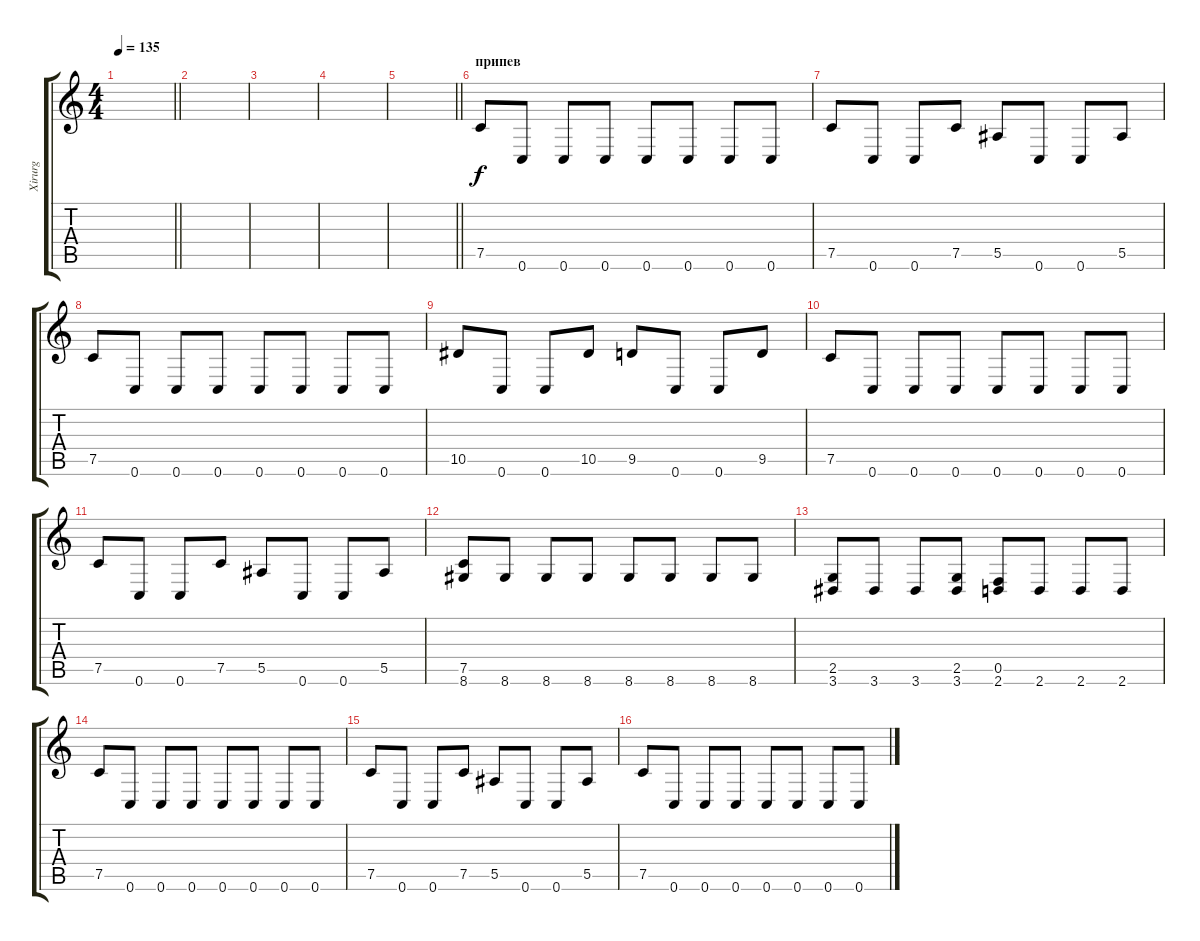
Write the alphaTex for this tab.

\track ("Xirurg" "Xirurg") {instrument distortionguitar}
\staff {score tabs}
\tuning (C4 G3 Eb3 Bb2 F2 C2) {hide}
\ts (4 4)
\tempo 135
\clef g2
\barLineRight lightlight
\ks c
|
|
|
|
\barLineRight lightlight
|
\section ("" "припев")
7.5.8 0.6.8 0.6.8 0.6.8 0.6.8 0.6.8 0.6.8 0.6.8 |
7.5.8 0.6.8 0.6.8 7.5.8 5.5.8 0.6.8 0.6.8 5.5.8 |
7.5.8 0.6.8 0.6.8 0.6.8 0.6.8 0.6.8 0.6.8 0.6.8 |
10.5.8 0.6.8 0.6.8 10.5.8 9.5.8 0.6.8 0.6.8 9.5.8 |
7.5.8 0.6.8 0.6.8 0.6.8 0.6.8 0.6.8 0.6.8 0.6.8 |
7.5.8 0.6.8 0.6.8 7.5.8 5.5.8 0.6.8 0.6.8 5.5.8 |
(7.5 8.6).8 8.6.8 8.6.8 8.6.8 8.6.8 8.6.8 8.6.8 8.6.8 |
(2.5 3.6).8 3.6.8 3.6.8 (2.5 3.6).8 (0.5 2.6).8 2.6.8 2.6.8 2.6.8 |
7.5.8 0.6.8 0.6.8 0.6.8 0.6.8 0.6.8 0.6.8 0.6.8 |
7.5.8 0.6.8 0.6.8 7.5.8 5.5.8 0.6.8 0.6.8 5.5.8 |
7.5.8 0.6.8 0.6.8 0.6.8 0.6.8 0.6.8 0.6.8 0.6.8
